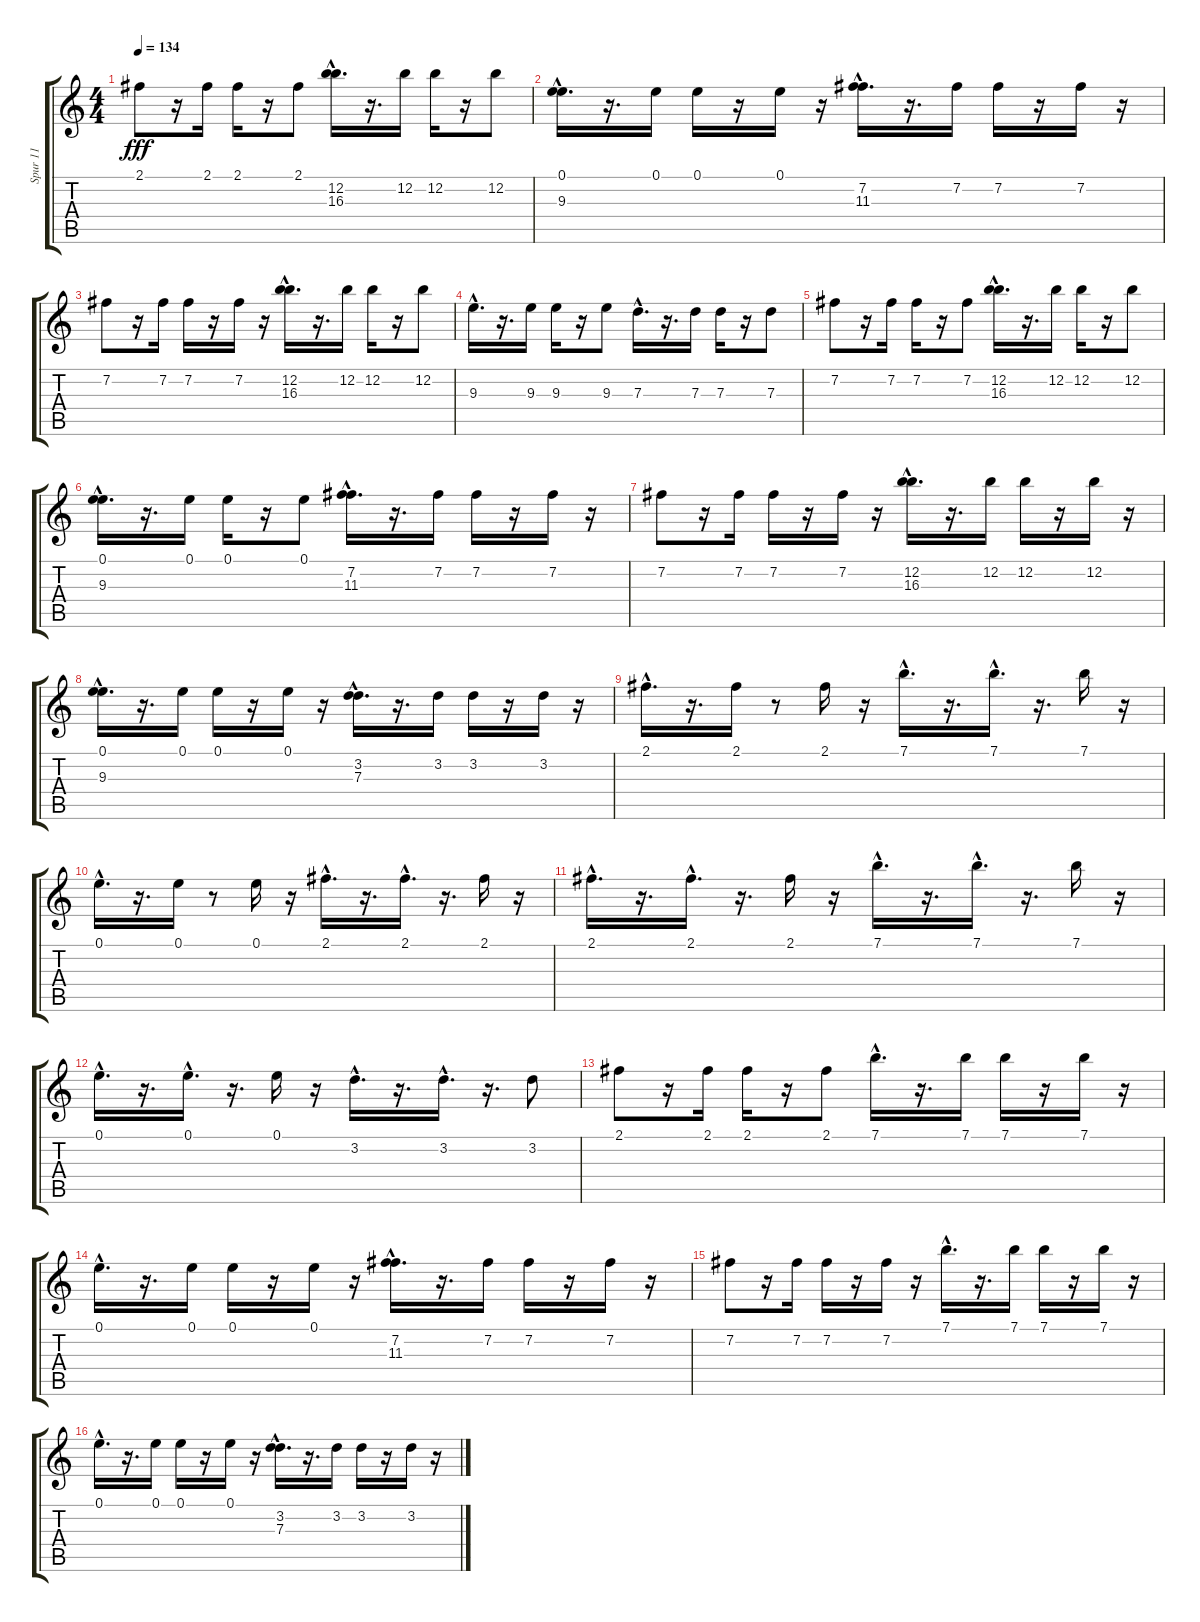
\track ("Spur 11" "Spur 11") {instrument electricbasspick}
\staff {score tabs}
\tuning (E4 B3 G3 D3 A2 E2) {hide}
\ts (4 4)
\tempo 134
\clef g2
\ks c
2.1.8{dy fff} r.16 2.1.16 2.1.16 r.16 2.1.8 (12.2{hac} 16.3{hac}).16{d} r.16{d} 12.2.16 12.2.16 r.16 12.2.8 |
(0.1{hac} 9.3{hac}).16{d} r.16{d} 0.1.16 0.1.16 r.16 0.1.16 r.16 (7.2{hac} 11.3{hac}).16{d} r.16{d} 7.2.16 7.2.16 r.16 7.2.16 r.16 |
7.2.8 r.16 7.2.16 7.2.16 r.16 7.2.16 r.16 (12.2{hac} 16.3{hac}).16{d} r.16{d} 12.2.16 12.2.16 r.16 12.2.8 |
9.3{hac}.16{d} r.16{d} 9.3.16 9.3.16 r.16 9.3.8 7.3{hac}.16{d} r.16{d} 7.3.16 7.3.16 r.16 7.3.8 |
7.2.8 r.16 7.2.16 7.2.16 r.16 7.2.8 (12.2{hac} 16.3{hac}).16{d} r.16{d} 12.2.16 12.2.16 r.16 12.2.8 |
(0.1{hac} 9.3{hac}).16{d} r.16{d} 0.1.16 0.1.16 r.16 0.1.8 (7.2{hac} 11.3{hac}).16{d} r.16{d} 7.2.16 7.2.16 r.16 7.2.16 r.16 |
7.2.8 r.16 7.2.16 7.2.16 r.16 7.2.16 r.16 (12.2{hac} 16.3{hac}).16{d} r.16{d} 12.2.16 12.2.16 r.16 12.2.16 r.16 |
(0.1{hac} 9.3{hac}).16{d} r.16{d} 0.1.16 0.1.16 r.16 0.1.16 r.16 (3.2{hac} 7.3{hac}).16{d} r.16{d} 3.2.16 3.2.16 r.16 3.2.16 r.16 |
2.1{hac}.16{d} r.16{d} 2.1.16 r.8 2.1.16 r.16 7.1{hac}.16{d} r.16{d} 7.1{hac}.16{d} r.16{d} 7.1.16 r.16 |
0.1{hac}.16{d} r.16{d} 0.1.16 r.8 0.1.16 r.16 2.1{hac}.16{d} r.16{d} 2.1{hac}.16{d} r.16{d} 2.1.16 r.16 |
2.1{hac}.16{d} r.16{d} 2.1{hac}.16{d} r.16{d} 2.1.16 r.16 7.1{hac}.16{d} r.16{d} 7.1{hac}.16{d} r.16{d} 7.1.16 r.16 |
0.1{hac}.16{d} r.16{d} 0.1{hac}.16{d} r.16{d} 0.1.16 r.16 3.2{hac}.16{d} r.16{d} 3.2{hac}.16{d} r.16{d} 3.2.8 |
2.1.8 r.16 2.1.16 2.1.16 r.16 2.1.8 7.1{hac}.16{d} r.16{d} 7.1.16 7.1.16 r.16 7.1.16 r.16 |
0.1{hac}.16{d} r.16{d} 0.1.16 0.1.16 r.16 0.1.16 r.16 (7.2{hac} 11.3{hac}).16{d} r.16{d} 7.2.16 7.2.16 r.16 7.2.16 r.16 |
7.2.8 r.16 7.2.16 7.2.16 r.16 7.2.16 r.16 7.1{hac}.16{d} r.16{d} 7.1.16 7.1.16 r.16 7.1.16 r.16 |
0.1{hac}.16{d} r.16{d} 0.1.16 0.1.16 r.16 0.1.16 r.16 (3.2{hac} 7.3{hac}).16{d} r.16{d} 3.2.16 3.2.16 r.16 3.2.16 r.16
